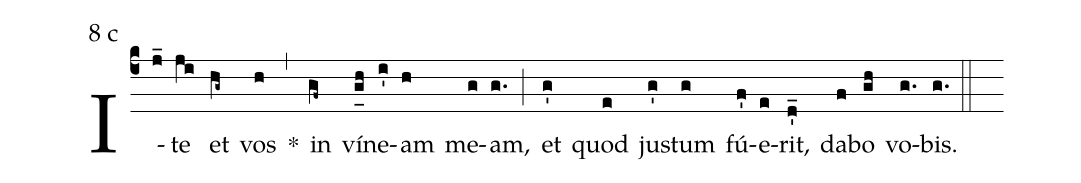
mode:8 c;
%%
(c4) I(j_)te(ji) et(hg~) vos(h) *(,) in(gf~) ví(g_[uh:l]h)ne(i')am(h) me(g)am,(g.) (;) et(g') quod(e) ju(g')stum(g) fú(f')e(e)rit,(d'_) da(f)bo(gh) vo(g.)bis.(g.) (::)
